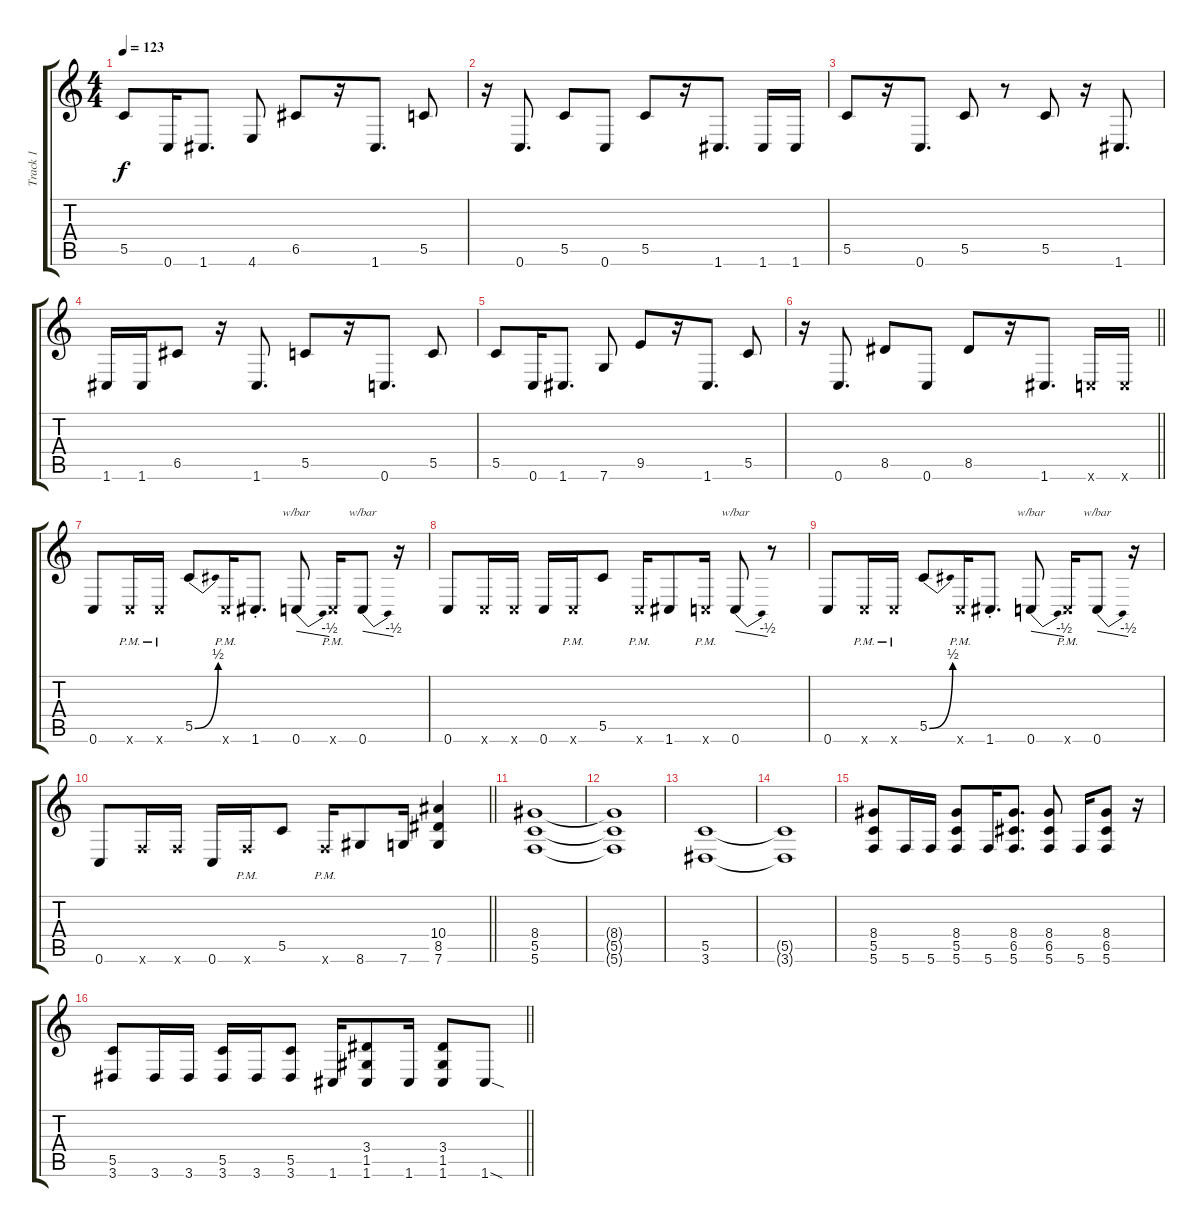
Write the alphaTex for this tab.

\track ("Track 1" "Track 1") {instrument distortionguitar}
\staff {score tabs}
\tuning (D4 A3 F3 C3 G2 C2) {hide}
\ts (4 4)
\tempo 123
\clef g2
\ks c
5.5.8{dy f} 0.6.16 1.6.8{d} 4.6.8 6.5.8 r.16 1.6.8{d} 5.5.8 |
r.16 0.6.8{d} 5.5.8 0.6.8 5.5.8 r.16 1.6.8{d} 1.6.16 1.6.16 |
5.5.8 r.16 0.6.8{d} 5.5.8 r.8 5.5.8 r.16 1.6.8{d} |
1.6.16 1.6.16 6.5.8 r.16 1.6.8{d} 5.5.8 r.16 0.6.8{d} 5.5.8 |
5.5.8 0.6.16 1.6.8{d} 7.6.8 9.5.8 r.16 1.6.8{d} 5.5.8 |
\barLineRight lightlight
r.16 0.6.8{d} 8.5.8 0.6.8 8.5.8 r.16 1.6.8{d} 0.6{x}.16 0.6{x}.16 |
0.6.8 0.6{pm x}.16 0.6{pm x}.16 5.5{be (bend 0 0 60 2)}.8 0.6{pm x}.16 1.6{st}.8{d} 0.6.8{tbe (dive default 0 0 60 -2)} 0.6{pm x}.16 0.6.8{tbe (dive default 0 0 60 -2)} r.16 |
0.6.8 0.6{x}.16 0.6{x}.16 0.6.16 0.6{pm x}.16 5.5.8 0.6{pm x}.16 1.6.8 0.6{pm x}.16 0.6.8{tbe (dive default 0 0 60 -2)} r.8 |
0.6.8 0.6{pm x}.16 0.6{pm x}.16 5.5{be (bend 0 0 60 2)}.8 0.6{pm x}.16 1.6{st}.8{d} 0.6.8{tbe (dive default 0 0 60 -2)} 0.6{pm x}.16 0.6.8{tbe (dive default 0 0 60 -2)} r.16 |
\barLineRight lightlight
0.6.8 5.6{x}.16 5.6{x}.16 0.6.16 5.6{pm x}.16 5.5.8 5.6{pm x}.16 8.6.8 7.6.16 (10.4 8.5 7.6).4 |
(8.4 5.5 5.6).1 |
(8.4{t} 5.5{t} 5.6{t}).1 |
(5.5 3.6).1 |
(5.5{t} 3.6{t}).1 |
(8.4 5.5 5.6).8 5.6.16 5.6.16 (8.4 5.5 5.6).8 5.6.16 (8.4 6.5 5.6).8{d} (8.4 6.5 5.6).8 5.6.16 (8.4 6.5 5.6).8 r.16 |
\barLineRight lightlight
(5.5 3.6).8 3.6.16 3.6.16 (5.5 3.6).16 3.6.16 (5.5 3.6).8 1.6.16 (3.4 1.5 1.6).8 1.6.16 (3.4 1.5 1.6).8 1.6{sod}.8
